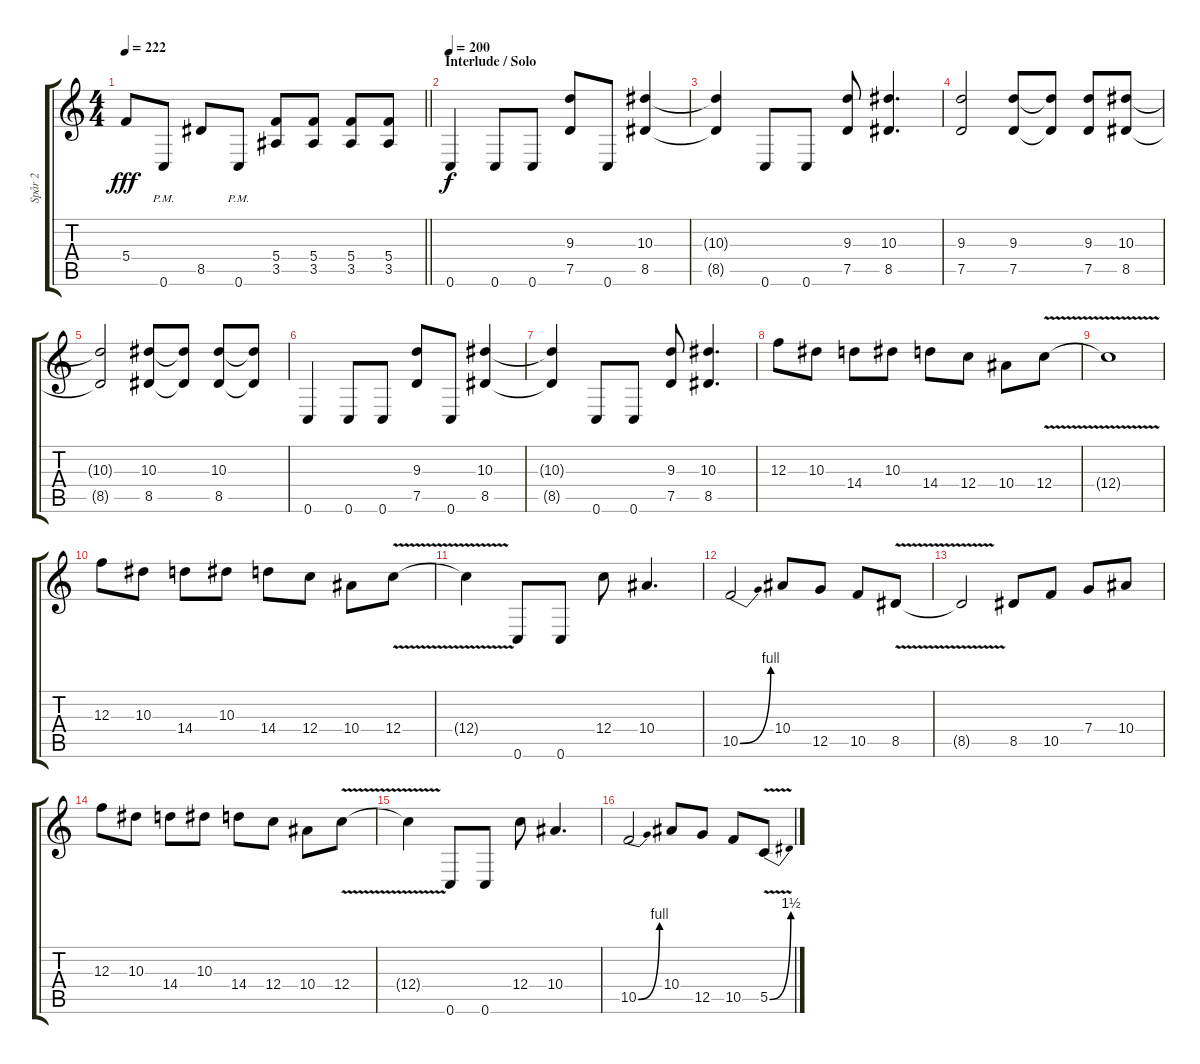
\track ("Spår 2" "Spår 2") {instrument distortionguitar}
\staff {score tabs}
\tuning (D4 A3 F3 C3 G2 C2) {hide}
\ts (4 4)
\tempo 222
\clef g2
\barLineRight lightlight
\ks c
5.4.8{dy fff} 0.6{pm}.8 8.5.8 0.6{pm}.8 (5.4 3.5).8 (5.4 3.5).8 (5.4 3.5).8 (5.4 3.5).8 |
\section ("" "Interlude / Solo")
\tempo 200
0.6.4{dy f} 0.6.8 0.6.8 (9.3 7.5).8 0.6.8 (10.3 8.5).4 |
(10.3{t} 8.5{t}).4 0.6.8 0.6.8 (9.3 7.5).8 (10.3 8.5).4{d} |
(9.3 7.5).2 (9.3 7.5).8 (9.3{t} 7.5{t}).8 (9.3 7.5).8 (10.3 8.5).8 |
(10.3{t} 8.5{t}).2 (10.3 8.5).8 (10.3{t} 8.5{t}).8 (10.3 8.5).8 (10.3{t} 8.5{t}).8 |
0.6.4 0.6.8 0.6.8 (9.3 7.5).8 0.6.8 (10.3 8.5).4 |
(10.3{t} 8.5{t}).4 0.6.8 0.6.8 (9.3 7.5).8 (10.3 8.5).4{d} |
12.3.8 10.3.8 14.4.8 10.3.8 14.4.8 12.4.8 10.4.8 12.4{v}.8 |
12.4{t}.1 |
12.3.8 10.3.8 14.4.8 10.3.8 14.4.8 12.4.8 10.4.8 12.4{v}.8 |
12.4{t}.4 0.6.8 0.6.8 12.4.8 10.4.4{d} |
10.5{be (bend 0 0 60 4)}.2 10.4.8 12.5.8 10.5.8 8.5{v}.8 |
8.5{t}.2 8.5.8 10.5.8 7.4.8 10.4.8 |
12.3.8 10.3.8 14.4.8 10.3.8 14.4.8 12.4.8 10.4.8 12.4{v}.8 |
12.4{t}.4 0.6.8 0.6.8 12.4.8 10.4.4{d} |
10.5{be (bend 0 0 60 4)}.2 10.4.8 12.5.8 10.5.8 5.5{be (bend 0 0 60 6) v}.8
